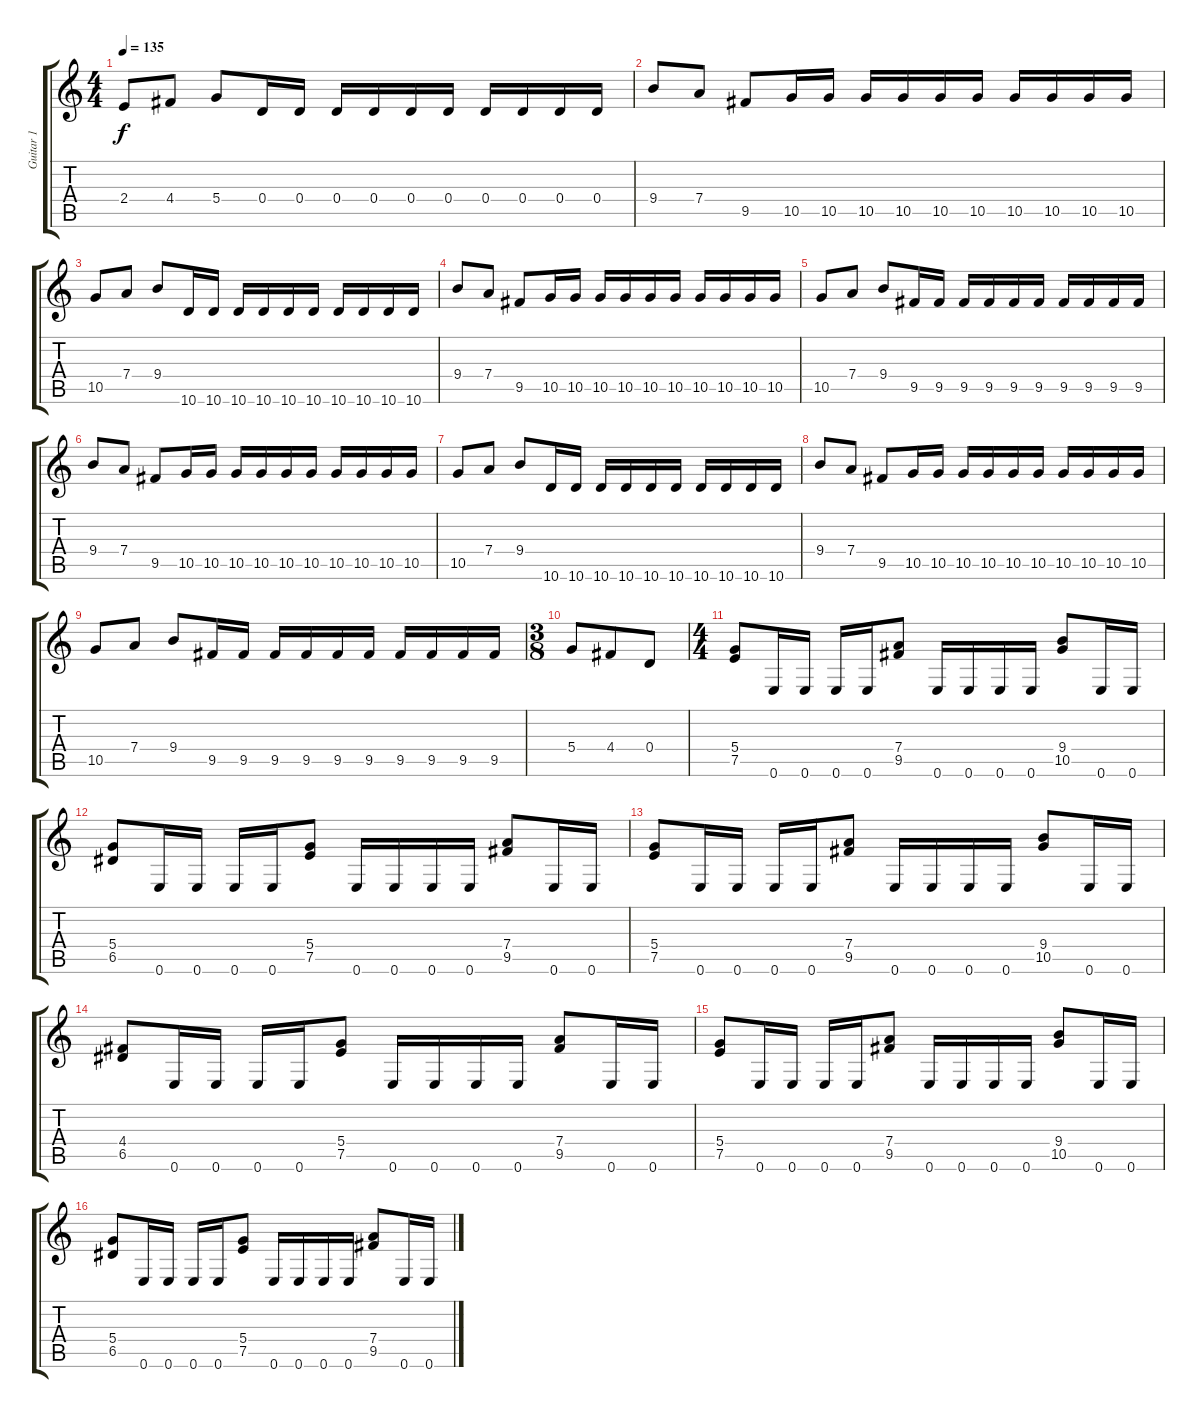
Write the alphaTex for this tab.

\track ("Guitar 1" "Guitar 1") {instrument distortionguitar}
\staff {score tabs}
\tuning (E4 B3 G3 D3 A2 E2) {hide}
\ts (4 4)
\tempo 135
\clef g2
\ks c
2.4.8{dy f} 4.4.8 5.4.8 0.4.16 0.4.16 0.4.16 0.4.16 0.4.16 0.4.16 0.4.16 0.4.16 0.4.16 0.4.16 |
9.4.8 7.4.8 9.5.8 10.5.16 10.5.16 10.5.16 10.5.16 10.5.16 10.5.16 10.5.16 10.5.16 10.5.16 10.5.16 |
10.5.8 7.4.8 9.4.8 10.6.16 10.6.16 10.6.16 10.6.16 10.6.16 10.6.16 10.6.16 10.6.16 10.6.16 10.6.16 |
9.4.8 7.4.8 9.5.8 10.5.16 10.5.16 10.5.16 10.5.16 10.5.16 10.5.16 10.5.16 10.5.16 10.5.16 10.5.16 |
10.5.8 7.4.8 9.4.8 9.5.16 9.5.16 9.5.16 9.5.16 9.5.16 9.5.16 9.5.16 9.5.16 9.5.16 9.5.16 |
9.4.8 7.4.8 9.5.8 10.5.16 10.5.16 10.5.16 10.5.16 10.5.16 10.5.16 10.5.16 10.5.16 10.5.16 10.5.16 |
10.5.8 7.4.8 9.4.8 10.6.16 10.6.16 10.6.16 10.6.16 10.6.16 10.6.16 10.6.16 10.6.16 10.6.16 10.6.16 |
9.4.8 7.4.8 9.5.8 10.5.16 10.5.16 10.5.16 10.5.16 10.5.16 10.5.16 10.5.16 10.5.16 10.5.16 10.5.16 |
10.5.8 7.4.8 9.4.8 9.5.16 9.5.16 9.5.16 9.5.16 9.5.16 9.5.16 9.5.16 9.5.16 9.5.16 9.5.16 |
\ts (3 8)
5.4.8 4.4.8 0.4.8 |
\ts (4 4)
(5.4 7.5).8 0.6.16 0.6.16 0.6.16 0.6.16 (7.4 9.5).8 0.6.16 0.6.16 0.6.16 0.6.16 (9.4 10.5).8 0.6.16 0.6.16 |
(5.4 6.5).8 0.6.16 0.6.16 0.6.16 0.6.16 (5.4 7.5).8 0.6.16 0.6.16 0.6.16 0.6.16 (7.4 9.5).8 0.6.16 0.6.16 |
(5.4 7.5).8 0.6.16 0.6.16 0.6.16 0.6.16 (7.4 9.5).8 0.6.16 0.6.16 0.6.16 0.6.16 (9.4 10.5).8 0.6.16 0.6.16 |
(4.4 6.5).8 0.6.16 0.6.16 0.6.16 0.6.16 (5.4 7.5).8 0.6.16 0.6.16 0.6.16 0.6.16 (7.4 9.5).8 0.6.16 0.6.16 |
(5.4 7.5).8 0.6.16 0.6.16 0.6.16 0.6.16 (7.4 9.5).8 0.6.16 0.6.16 0.6.16 0.6.16 (9.4 10.5).8 0.6.16 0.6.16 |
(5.4 6.5).8 0.6.16 0.6.16 0.6.16 0.6.16 (5.4 7.5).8 0.6.16 0.6.16 0.6.16 0.6.16 (7.4 9.5).8 0.6.16 0.6.16
